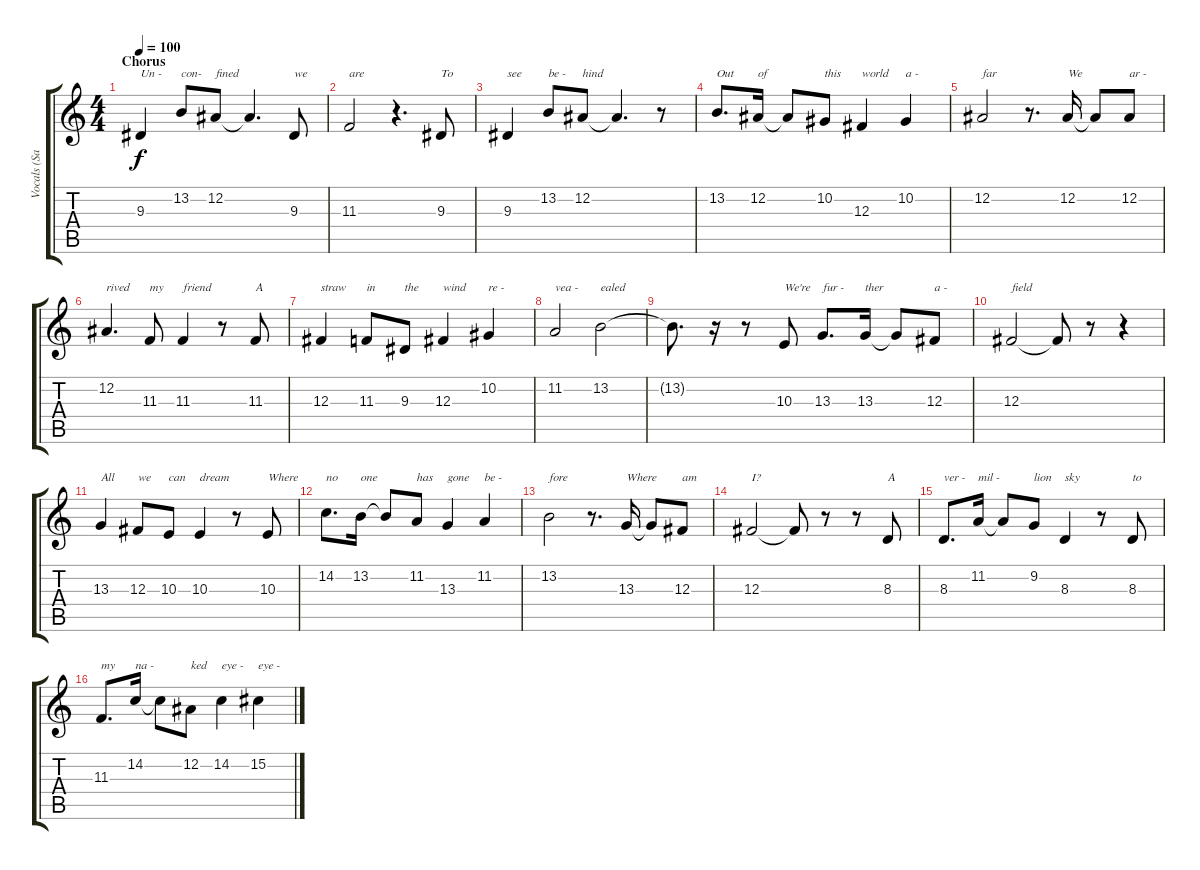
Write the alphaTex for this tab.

\track ("Vocals (Sabine)" "Vocals (Sa") {instrument flute}
\staff {score tabs}
\tuning (Eb4 Bb3 Gb3 Db3 Ab2 Eb2) {hide}
\ts (4 4)
\section ("" "Chorus")
\tempo 100
\clef g2
\ks c
9.3.4{txt "Un -" dy f} 13.2.8{txt "con-"} 12.2.8{txt "fined"} 12.2{t}.4{d} 9.3.8{txt "we"} |
11.3.2{txt "are"} r.4{d} 9.3.8{txt "To"} |
9.3.4{txt "see"} 13.2.8{txt "be -"} 12.2.8{txt "hind"} 12.2{t}.4{d} r.8 |
13.2.8{d txt "Out"} 12.2.16{txt "of"} 12.2{t}.8 10.2.8{txt "this"} 12.3.4{txt "world"} 10.2.4{txt "a -"} |
12.2.2{txt "far"} r.8{d} 12.2.16{txt "We"} 12.2{t}.8 12.2.8{txt "ar -"} |
12.2.4{d txt "rived"} 11.3.8{txt "my"} 11.3.4{txt "friend"} r.8 11.3.8{txt "A"} |
12.3.4{txt "straw"} 11.3.8{txt "in"} 9.3.8{txt "the"} 12.3.4{txt "wind"} 10.2.4{txt "re -"} |
11.2.2{txt "vea -"} 13.2.2{txt "ealed"} |
13.2{t}.8{d} r.16 r.8 10.3.8{txt "We're"} 13.3.8{d txt "fur -"} 13.3.16{txt "ther"} 13.3{t}.8 12.3.8{txt "a -"} |
12.3.2{txt "field"} 12.3{t}.8 r.8 r.4 |
13.3.4{txt "All"} 12.3.8{txt "we"} 10.3.8{txt "can"} 10.3.4{txt "dream"} r.8 10.3.8{txt "Where"} |
14.2.8{d txt "no"} 13.2.16{txt "one"} 13.2{t}.8 11.2.8{txt "has"} 13.3.4{txt "gone"} 11.2.4{txt "be -"} |
13.2.2{txt "fore"} r.8{d} 13.3.16{txt "Where"} 13.3{t}.8 12.3.8{txt "am"} |
12.3.2{txt "I?"} 12.3{t}.8 r.8 r.8 8.3.8{txt "A"} |
8.3.8{d txt "ver -"} 11.2.16{txt "mil -"} 11.2{t}.8 9.2.8{txt "lion"} 8.3.4{txt "sky"} r.8 8.3.8{txt "to"} |
11.3.8{d txt "my"} 14.2.16{txt "na -"} 14.2{t}.8 12.2.8{txt "ked"} 14.2.4{txt "eye -"} 15.2.4{txt "eye -"}
